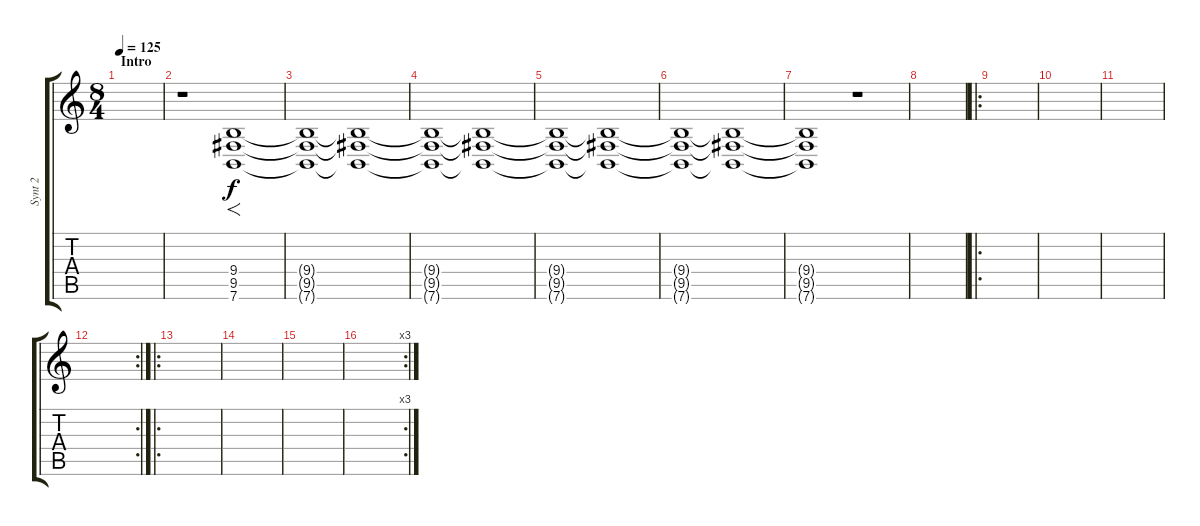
\track ("Synt 2" "Synt 2") {instrument lead2sawtooth}
\staff {score tabs}
\tuning (E4 B3 G3 D3 A2 E2) {hide}
\ts (8 4)
\section ("" "Intro")
\tempo 125
\clef g2
\ks c
|
r.1 (9.4 9.5 7.6).1{f} |
(9.4{t} 9.5{t} 7.6{t}).1 (9.4{t} 9.5{t} 7.6{t}).1 |
(9.4{t} 9.5{t} 7.6{t}).1{volume 10} (9.4{t} 9.5{t} 7.6{t}).1 |
(9.4{t} 9.5{t} 7.6{t}).1{volume 8} (9.4{t} 9.5{t} 7.6{t}).1 |
(9.4{t} 9.5{t} 7.6{t}).1 (9.4{t} 9.5{t} 7.6{t}).1{volume 6} |
(9.4{t} 9.5{t} 7.6{t}).1 r.1 |
|
\ro
|
|
|
\rc 2
|
\ro
|
|
|
\rc 3
